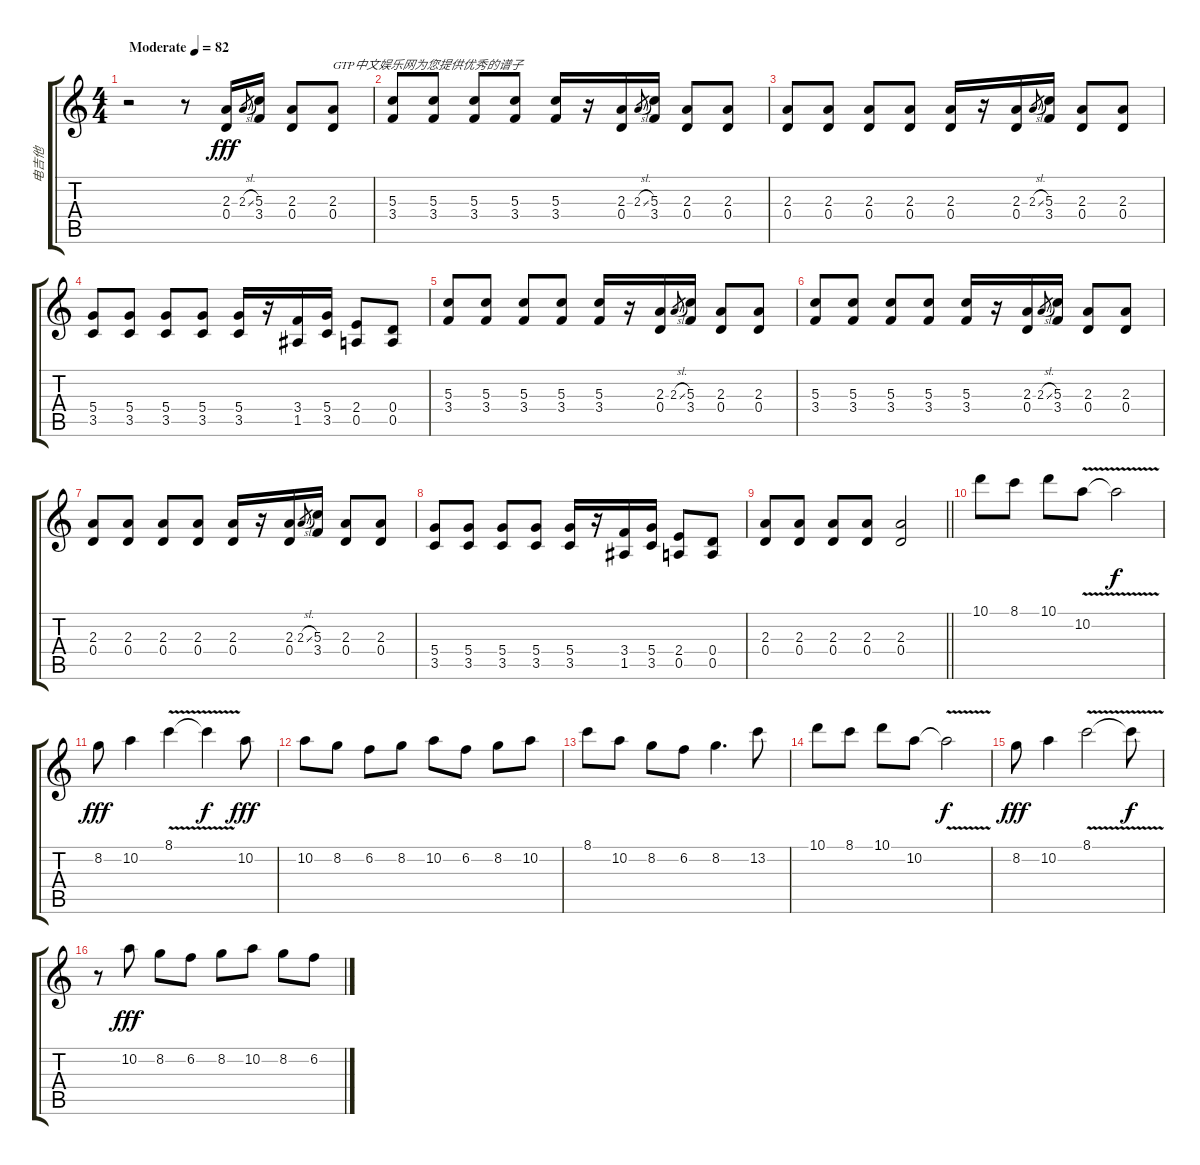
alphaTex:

\track ("电吉他" "电吉他") {instrument overdrivenguitar}
\staff {score tabs}
\tuning (E4 B3 G3 D3 A2 E2) {hide}
\ts (4 4)
\tempo (82 "Moderate")
\clef g2
\ks c
r.2{dy fff instrument overdrivenguitar} r.8 (2.3 0.4).16 2.3{sl}.8{gr} (5.3 3.4).16 (2.3 0.4).8 (2.3 0.4).8{txt "GTP中文娱乐网为您提供优秀的谱子"} |
(5.3 3.4).8 (5.3 3.4).8 (5.3 3.4).8 (5.3 3.4).8 (5.3 3.4).16 r.16 (2.3 0.4).16 2.3{sl}.8{gr} (5.3 3.4).16 (2.3 0.4).8 (2.3 0.4).8 |
(2.3 0.4).8 (2.3 0.4).8 (2.3 0.4).8 (2.3 0.4).8 (2.3 0.4).16 r.16 (2.3 0.4).16 2.3{sl}.8{gr} (5.3 3.4).16 (2.3 0.4).8 (2.3 0.4).8 |
(5.4 3.5).8 (5.4 3.5).8 (5.4 3.5).8 (5.4 3.5).8 (5.4 3.5).16 r.16 (3.4 1.5).16 (5.4 3.5).16 (2.4 0.5).8 (0.4 0.5).8 |
(5.3 3.4).8 (5.3 3.4).8 (5.3 3.4).8 (5.3 3.4).8 (5.3 3.4).16 r.16 (2.3 0.4).16 2.3{sl}.8{gr} (5.3 3.4).16 (2.3 0.4).8 (2.3 0.4).8 |
(5.3 3.4).8 (5.3 3.4).8 (5.3 3.4).8 (5.3 3.4).8 (5.3 3.4).16 r.16 (2.3 0.4).16 2.3{sl}.8{gr} (5.3 3.4).16 (2.3 0.4).8 (2.3 0.4).8 |
(2.3 0.4).8 (2.3 0.4).8 (2.3 0.4).8 (2.3 0.4).8 (2.3 0.4).16 r.16 (2.3 0.4).16 2.3{sl}.8{gr} (5.3 3.4).16 (2.3 0.4).8 (2.3 0.4).8 |
(5.4 3.5).8 (5.4 3.5).8 (5.4 3.5).8 (5.4 3.5).8 (5.4 3.5).16 r.16 (3.4 1.5).16 (5.4 3.5).16 (2.4 0.5).8 (0.4 0.5).8 |
\barLineRight lightlight
(2.3 0.4).8 (2.3 0.4).8 (2.3 0.4).8 (2.3 0.4).8 (2.3 0.4).2 |
\section ("" "")
10.1.8 8.1.8 10.1.8 10.2{v}.8 10.2{t}.2{dy f} |
8.2.8{dy fff} 10.2.4 8.1{v}.4 8.1{t}.4{dy f} 10.2.8{dy fff} |
10.2.8 8.2.8 6.2.8 8.2.8 10.2.8 6.2.8 8.2.8 10.2.8 |
8.1.8 10.2.8 8.2.8 6.2.8 8.2.4{d} 13.2.8 |
10.1.8 8.1.8 10.1.8 10.2.8 10.2{v t}.2{dy f} |
8.2.8{dy fff} 10.2.4 8.1{v}.2 8.1{t}.8{dy f} |
r.8 10.2.8{dy fff} 8.2.8 6.2.8 8.2.8 10.2.8 8.2.8 6.2.8
